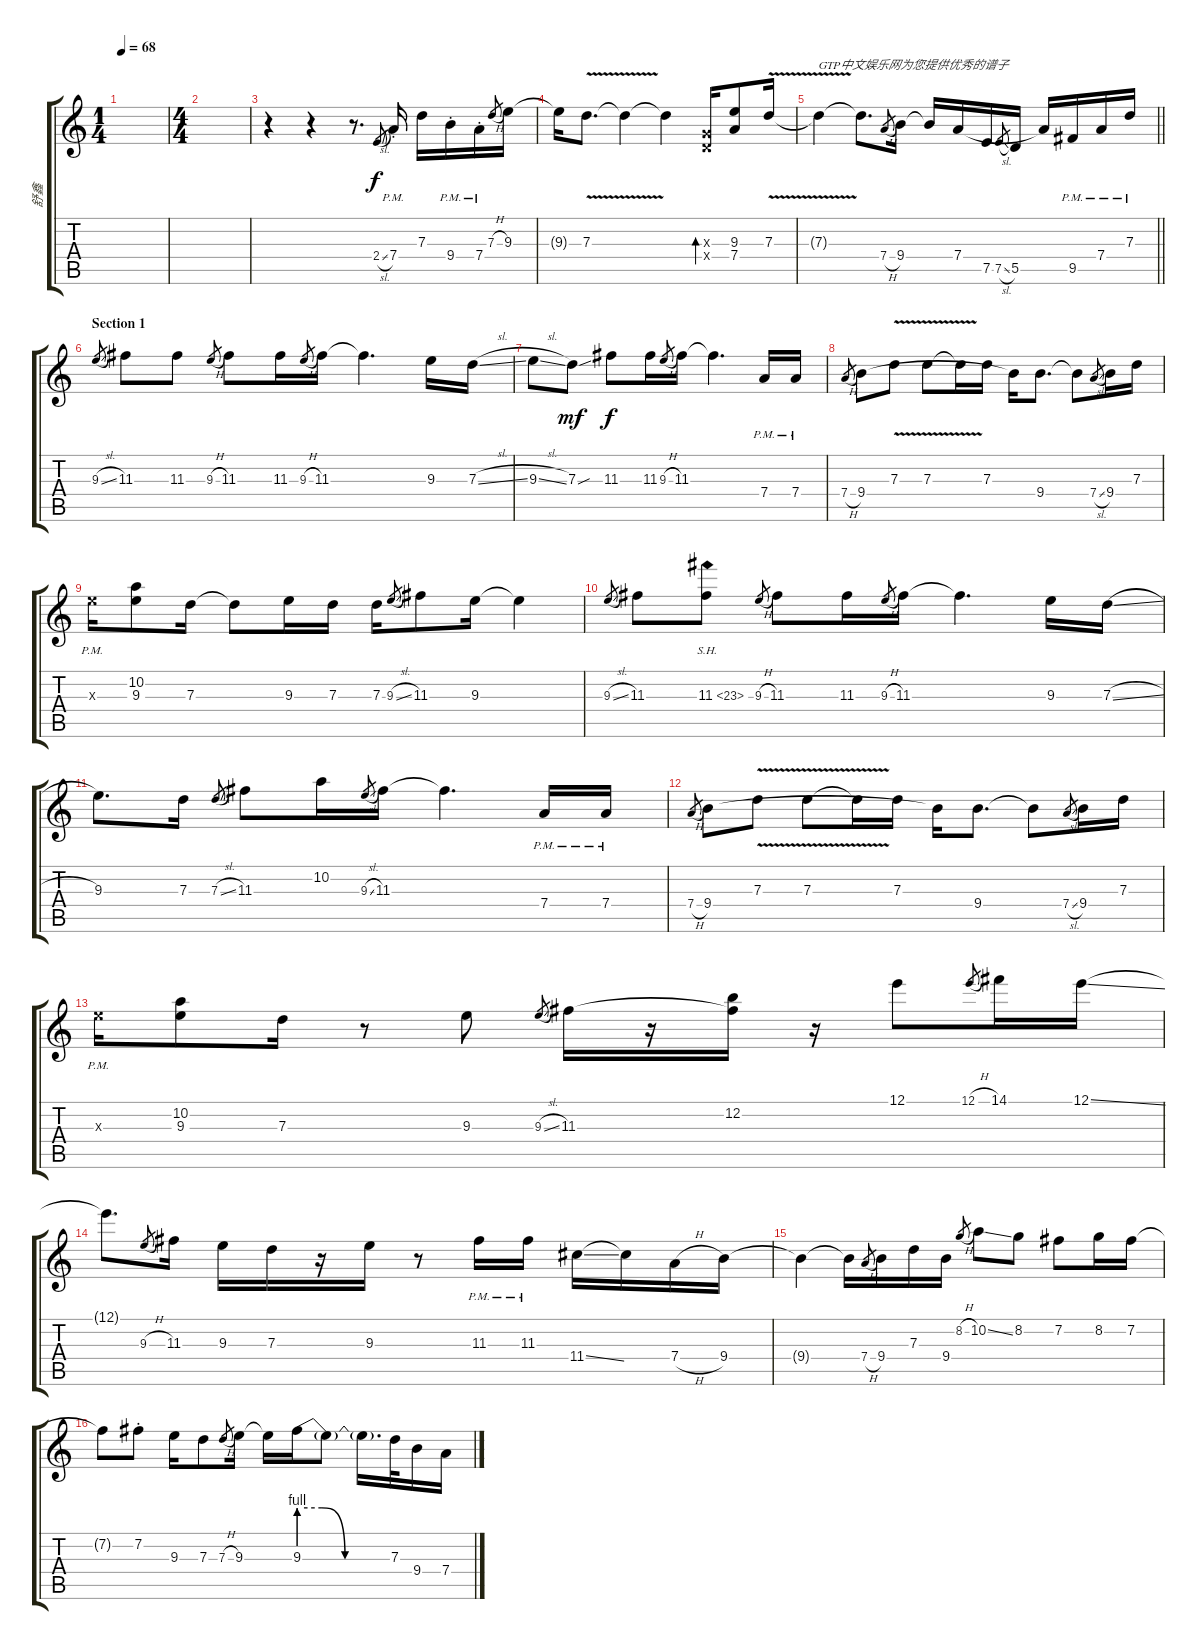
\track ("舒鑫" "舒鑫") {instrument overdrivenguitar}
\staff {score tabs}
\tuning (E4 B3 G3 D3 A2 E2) {hide}
\ts (1 4)
\tempo 68
\clef g2
\ks c
|
\ts (4 4)
|
r.4 r.4 r.8{d} 2.4{sl}.8{gr} 7.4{pm st}.16 7.3.16 9.4{pm st}.16 7.4{pm st}.16 7.3{h}.8{gr} 9.3.16 |
9.3{t}.16 7.3{v}.8{d} 7.3{t}.4 7.3{t}.4 (0.3{x} 0.4{x}).16{bd 60} (9.3 7.4).8 7.3{v}.16 |
\barLineRight lightlight
7.3{t}.4{txt "GTP中文娱乐网为您提供优秀的谱子"} 7.3{t}.8{d} 7.4{h}.8{gr} 9.4.16 9.4{t}.16 7.4.16 7.5.16 7.5{sl}.8{gr} 5.5.16 7.4{t}.16 9.5{pm}.16 7.4{pm}.16 7.3{pm}.16 |
\section ("" "Section 1")
9.3{sl}.8{gr} 11.3.8 11.3.8 9.3{h}.8{gr} 11.3.8 11.3.16 9.3{h}.8{gr} 11.3.16 11.3{t}.4{d} 9.3.16 7.3{sl}.16 |
9.3{sl}.8 7.3{sou}.8{dy mf} 11.3.8{dy f} 11.3.16 9.3{h}.8{gr} 11.3.16 11.3{t}.4{d} 7.4{pm}.16 7.4{pm}.16 |
7.4{h}.8{gr} 9.4.8 7.3{v}.8 7.3{v}.8 7.3{t}.16 7.3.16 9.4{t}.16 9.4.8{d} 9.4{t}.8 7.4{sl}.8{gr} 9.4.16 7.3.16 |
9.3{pm x}.16 (10.2 9.3).8 7.3.16 7.3{t}.8 9.3.16 7.3.16 7.3.16 9.3{sl}.8{gr} 11.3.8 9.3.16 9.3{t}.4 |
9.3{sl}.8{gr} 11.3.8 11.3{sh 12}.8 9.3{h}.8{gr} 11.3.8 11.3.16 9.3{h}.8{gr} 11.3.16 11.3{t}.4{d} 9.3.16 7.3{sl}.16 |
9.3.8{d} 7.3.16 7.3{sl}.8{gr} 11.3.8 10.2.16 9.3{sl}.8{gr} 11.3.16 11.3{t}.4{d} 7.4{pm}.16 7.4{pm}.16 |
7.4{h}.8{gr} 9.4.8 7.3{v}.8 7.3{v}.8 7.3{t}.16 7.3.16 9.4{t}.16 9.4.8{d} 9.4{t}.8 7.4{sl}.8{gr} 9.4.16 7.3.16 |
9.3{pm x}.16 (10.2 9.3).8 7.3.16 r.8 9.3.8 9.3{sl}.8{gr} 11.3.16 r.16 (12.2 11.3{t}).16 r.16 12.1.8 12.1{h}.8{gr} 14.1.16 12.1{ss}.16 |
12.1{t}.8{d} 9.3{h}.8{gr} 11.3.16 9.3.16 7.3.16 r.16 9.3.16 r.8 11.3{pm}.16 11.3{pm}.16 11.4{ss}.16 11.4{t}.16 7.4{h}.16 9.4.16 |
9.4{t}.4 9.4{t}.16 7.4{h}.8{gr} 9.4.16 7.3.16 9.4.16 8.2{h}.8{gr} 10.2{ss}.8 8.2.8 7.2.8 8.2.16 7.2.16 |
7.2{t}.8 7.2{st}.8 9.3.16 7.3.8 7.3{h}.8{gr} 9.3.16 9.3{t}.16 9.3{be (custom 0 4 15 4 30 0 60 0)}.16 9.3{t}.8 9.3{t}.16{d} 7.3.32 9.4.16 7.4.16
